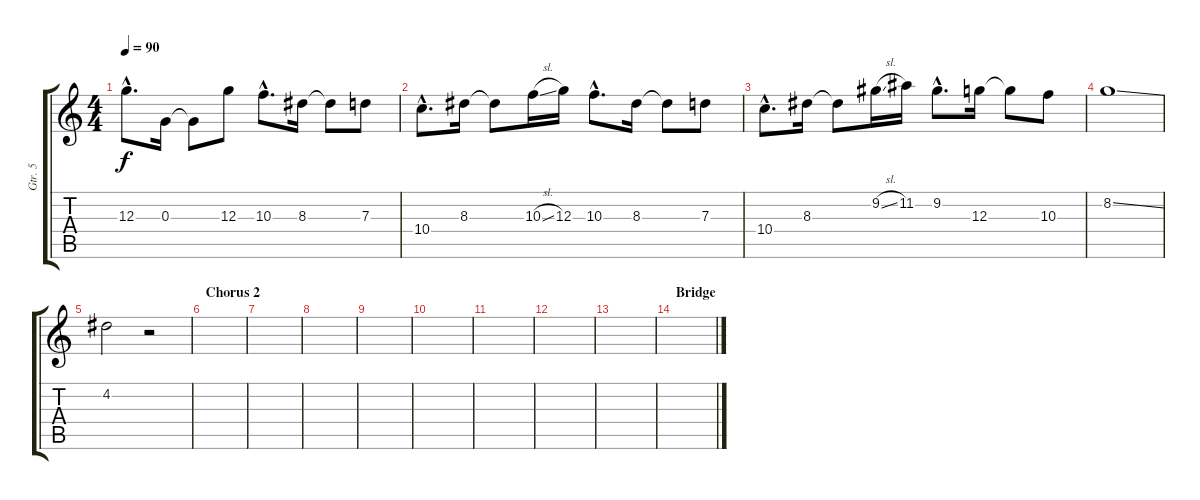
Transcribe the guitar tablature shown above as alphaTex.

\track ("Gtr. 5" "Gtr. 5") {instrument distortionguitar}
\staff {score tabs}
\tuning (E4 B3 G3 D3 A2 D2) {hide}
\ts (4 4)
\tempo 90
\clef g2
\ks c
12.3{hac}.8{d dy f} 0.3.16 0.3{t}.8 12.3.8 10.3{hac}.8{d} 8.3.16 8.3{t}.8 7.3.8 |
10.4{hac}.8{d} 8.3.16 8.3{t}.8 10.3{sl}.16 12.3.16 10.3{hac}.8{d} 8.3.16 8.3{t}.8 7.3.8 |
10.4{hac}.8{d} 8.3.16 8.3{t}.8 9.2{sl}.16 11.2.16 9.2{hac}.8{d} 12.3.16 12.3{t}.8 10.3.8 |
8.2{ss}.1 |
4.2.2 r.2 |
\section ("" "Chorus 2")
|
|
|
|
|
|
|
|
\section ("" "Bridge")
